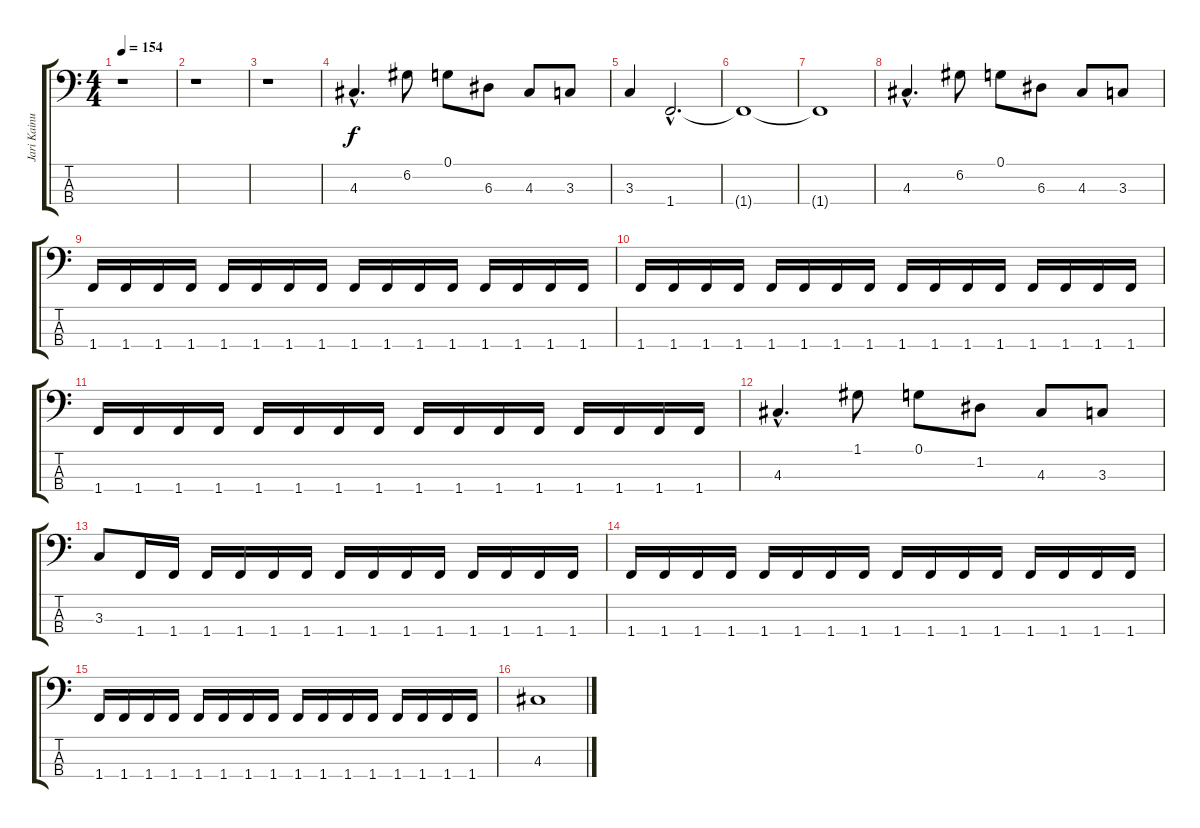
\track ("Jari Kainulainen" "Jari Kainu") {instrument electricbassfinger}
\staff {score tabs}
\tuning (G2 D2 A1 E1) {hide}
\ts (4 4)
\tempo 154
\clef f4
\ks c
r.1{dy f instrument electricbassfinger} |
r.1 |
r.1 |
4.3{hac}.4{d} 6.2.8 0.1.8 6.3.8 4.3.8 3.3.8 |
3.3.4 1.4{hac}.2{d} |
1.4{t}.1 |
1.4{t}.1 |
4.3{hac}.4{d} 6.2.8 0.1.8 6.3.8 4.3.8 3.3.8 |
1.4.16 1.4.16 1.4.16 1.4.16 1.4.16 1.4.16 1.4.16 1.4.16 1.4.16 1.4.16 1.4.16 1.4.16 1.4.16 1.4.16 1.4.16 1.4.16 |
1.4.16 1.4.16 1.4.16 1.4.16 1.4.16 1.4.16 1.4.16 1.4.16 1.4.16 1.4.16 1.4.16 1.4.16 1.4.16 1.4.16 1.4.16 1.4.16 |
1.4.16 1.4.16 1.4.16 1.4.16 1.4.16 1.4.16 1.4.16 1.4.16 1.4.16 1.4.16 1.4.16 1.4.16 1.4.16 1.4.16 1.4.16 1.4.16 |
4.3{hac}.4{d} 1.1.8 0.1.8 1.2.8 4.3.8 3.3.8 |
3.3.8 1.4.16 1.4.16 1.4.16 1.4.16 1.4.16 1.4.16 1.4.16 1.4.16 1.4.16 1.4.16 1.4.16 1.4.16 1.4.16 1.4.16 |
1.4.16 1.4.16 1.4.16 1.4.16 1.4.16 1.4.16 1.4.16 1.4.16 1.4.16 1.4.16 1.4.16 1.4.16 1.4.16 1.4.16 1.4.16 1.4.16 |
1.4.16 1.4.16 1.4.16 1.4.16 1.4.16 1.4.16 1.4.16 1.4.16 1.4.16 1.4.16 1.4.16 1.4.16 1.4.16 1.4.16 1.4.16 1.4.16 |
4.3.1
